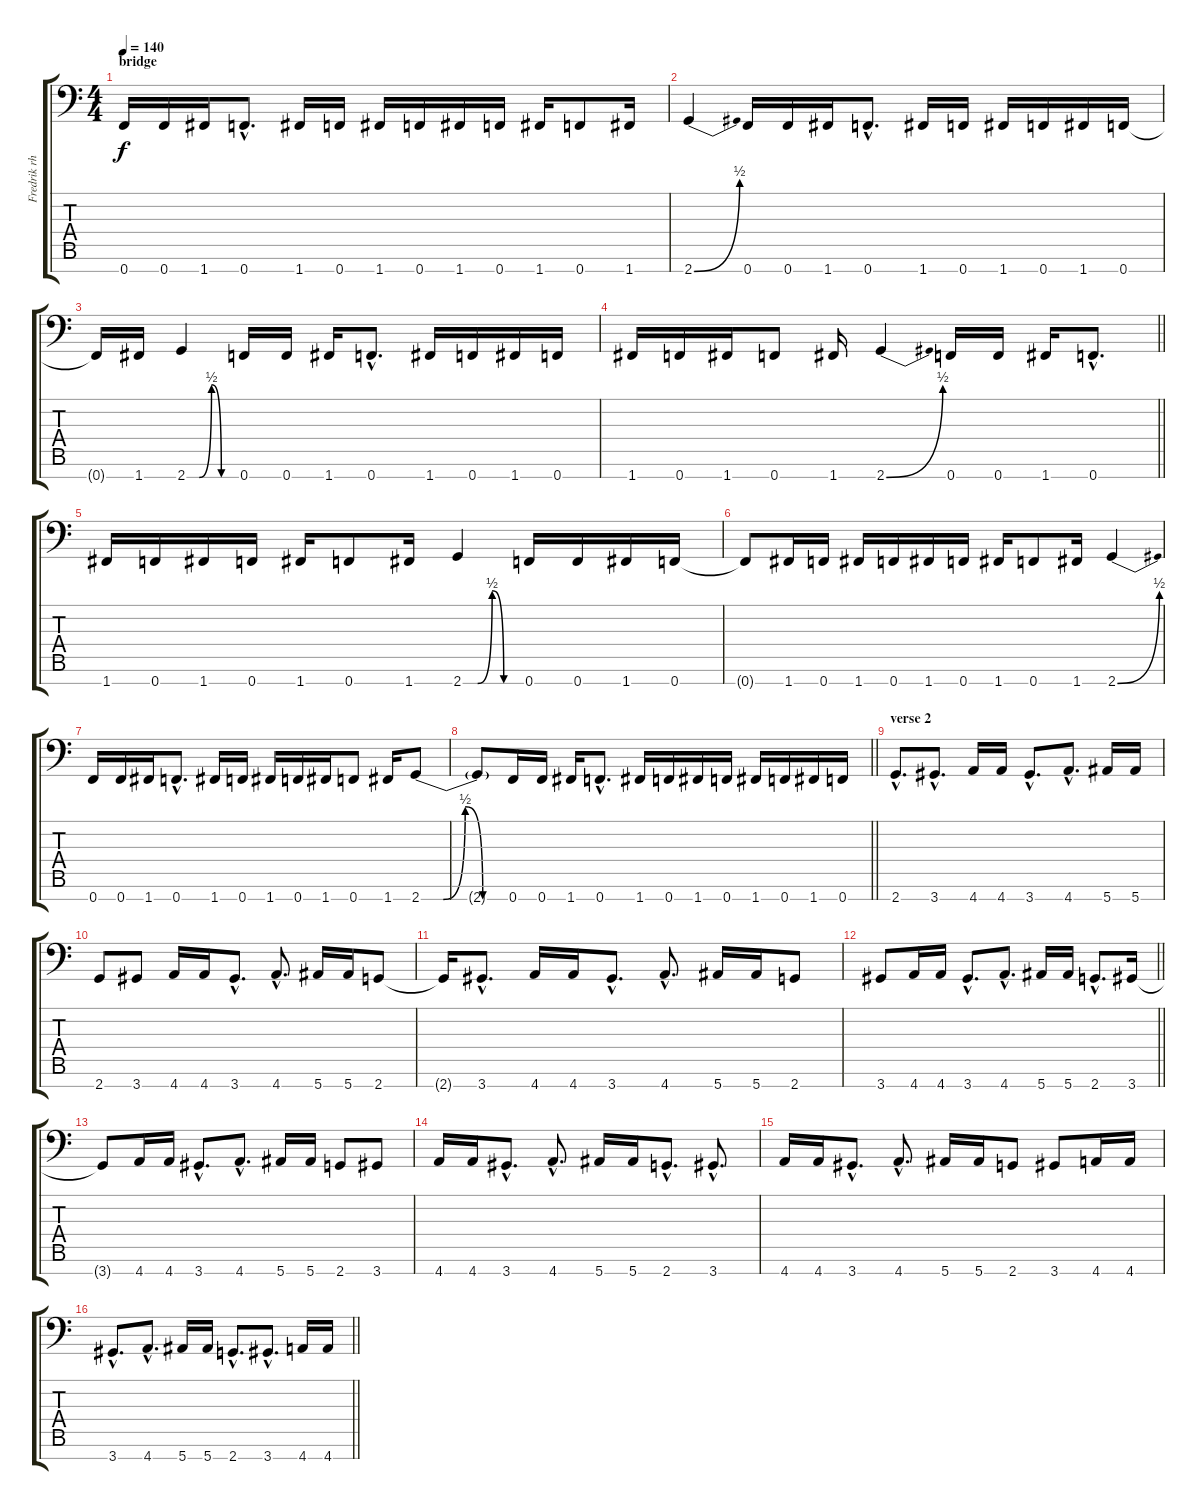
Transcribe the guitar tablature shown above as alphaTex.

\track ("Fredrik rhythm" "Fredrik rh") {instrument overdrivenguitar}
\staff {score tabs}
\tuning (Bb3 Gb3 Db3 Ab2 Eb2 Bb1 F1) {hide}
\ts (4 4)
\section ("" "bridge")
\tempo 140
\clef f4
\ks c
0.7.16{dy f} 0.7.16 1.7.16 0.7{hac}.8{d} 1.7.16 0.7.16 1.7.16 0.7.16 1.7.16 0.7.16 1.7.16 0.7.8 1.7.16 |
2.7{be (bend 0 0 60 2)}.4 0.7.16 0.7.16 1.7.16 0.7{hac}.8{d} 1.7.16 0.7.16 1.7.16 0.7.16 1.7.16 0.7.16 |
0.7{t}.16 1.7.16 2.7{be (custom 0 0 15 0 30 2 42 0 60 0)}.4 0.7.16 0.7.16 1.7.16 0.7{hac}.8{d} 1.7.16 0.7.16 1.7.16 0.7.16 |
\barLineRight lightlight
1.7.16 0.7.16 1.7.16 0.7.8 1.7.16 2.7{be (bend 0 0 60 2)}.4 0.7.16 0.7.16 1.7.16 0.7{hac}.8{d} |
1.7.16 0.7.16 1.7.16 0.7.16 1.7.16 0.7.8 1.7.16 2.7{be (custom 0 0 15 0 30 2 42 0 60 0)}.4 0.7.16 0.7.16 1.7.16 0.7.16 |
0.7{t}.8 1.7.16 0.7.16 1.7.16 0.7.16 1.7.16 0.7.16 1.7.16 0.7.8 1.7.16 2.7{be (bend 0 0 60 2)}.4 |
0.7.16 0.7.16 1.7.16 0.7{hac}.8{d} 1.7.16 0.7.16 1.7.16 0.7.16 1.7.16 0.7.8 1.7.16 2.7{be (custom 0 0 15 0 30 2 42 0 60 0)}.8 |
\barLineRight lightlight
2.7{t}.8 0.7.16 0.7.16 1.7.16 0.7{hac}.8{d} 1.7.16 0.7.16 1.7.16 0.7.16 1.7.16 0.7.16 1.7.16 0.7.16 |
\section ("" "verse 2")
2.7{hac}.8{d} 3.7{hac}.8{d} 4.7.16 4.7.16 3.7{hac}.8{d} 4.7{hac}.8{d} 5.7.16 5.7.16 |
2.7.8 3.7.8 4.7.16 4.7.16 3.7{hac}.8{d} 4.7{hac}.8{d} 5.7.16 5.7.16 2.7.8 |
2.7{t}.16 3.7{hac}.8{d} 4.7.16 4.7.16 3.7{hac}.8{d} 4.7{hac}.8{d} 5.7.16 5.7.16 2.7.8 |
\barLineRight lightlight
3.7.8 4.7.16 4.7.16 3.7{hac}.8{d} 4.7{hac}.8{d} 5.7.16 5.7.16 2.7{hac}.8{d} 3.7.16 |
3.7{t}.8 4.7.16 4.7.16 3.7{hac}.8{d} 4.7{hac}.8{d} 5.7.16 5.7.16 2.7.8 3.7.8 |
4.7.16 4.7.16 3.7{hac}.8{d} 4.7{hac}.8{d} 5.7.16 5.7.16 2.7{hac}.8{d} 3.7{hac}.8{d} |
4.7.16 4.7.16 3.7{hac}.8{d} 4.7{hac}.8{d} 5.7.16 5.7.16 2.7.8 3.7.8 4.7.16 4.7.16 |
\barLineRight lightlight
3.7{hac}.8{d} 4.7{hac}.8{d} 5.7.16 5.7.16 2.7{hac}.8{d} 3.7{hac}.8{d} 4.7.16 4.7.16
